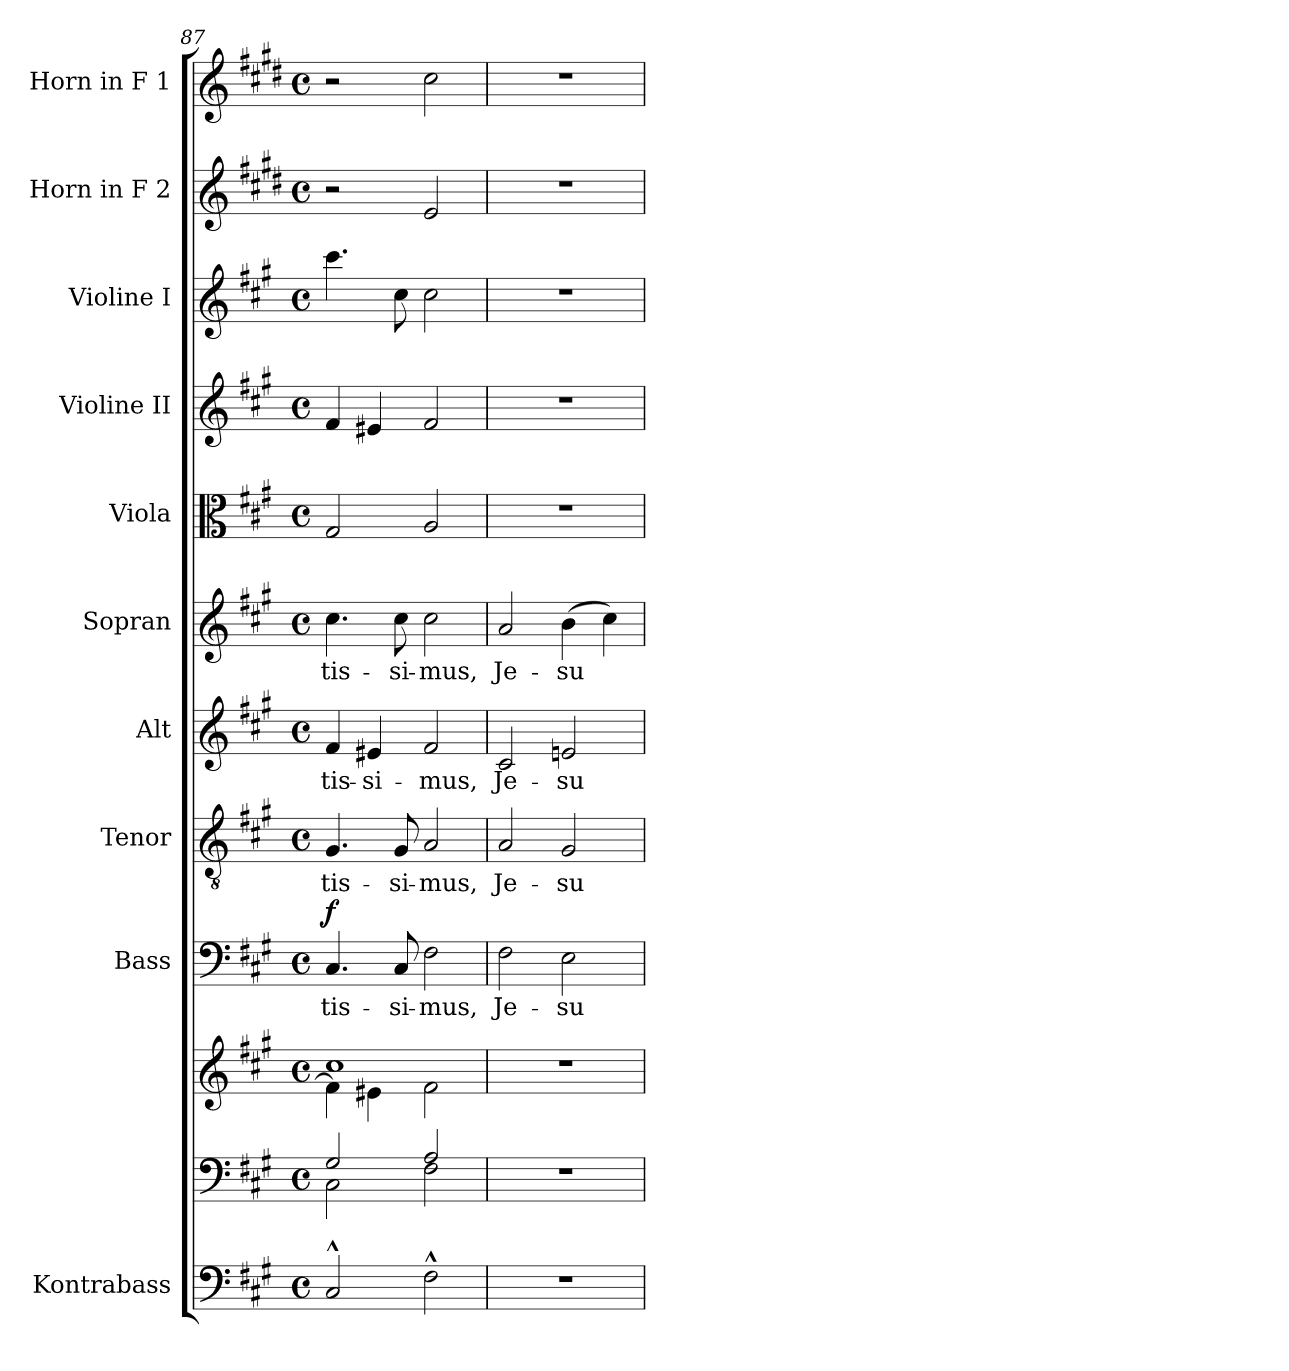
**kern	**kern	**kern	**kern	**text	**dynam	**kern	**text	**kern	**text	**kern	**text	**kern	**kern	**kern	**kern	**kern
*part11	*part10	*part10	*part9	*part9	*part9	*part8	*part8	*part7	*part7	*part6	*part6	*part5	*part4	*part3	*part2	*part1
*staff12	*staff11	*staff10	*staff9	*staff9	*staff9	*staff8	*staff8	*staff7	*staff7	*staff6	*staff6	*staff5	*staff4	*staff3	*staff2	*staff1
*I"Kontrabass	*	*	*I"Bass	*	*	*I"Tenor	*	*I"Alt	*	*I"Sopran	*	*I"Viola	*I"Violine II	*I"Violine I	*I"Horn in F 2	*I"Horn in F 1
*I'Kb.	*	*	*I'B.	*	*	*I'T.	*	*I'A.	*	*I'S.	*	*I'Vla.	*I'Vl. II	*I'Vl. I	*	*
*clefF4	*clefF4	*clefG2	*clefF4	*	*	*clefGv2	*	*clefG2	*	*clefG2	*	*clefC3	*clefG2	*clefG2	*clefG2	*clefG2
*ITrd7c12	*	*	*	*	*	*	*	*	*	*	*	*	*	*	*ITrd4c7	*ITrd4c7
*k[f#c#g#]	*k[f#c#g#]	*k[f#c#g#]	*k[f#c#g#]	*	*	*k[f#c#g#]	*	*k[f#c#g#]	*	*k[f#c#g#]	*	*k[f#c#g#]	*k[f#c#g#]	*k[f#c#g#]	*k[f#c#g#]	*k[f#c#g#]
*A:	*A:	*A:	*A:	*	*	*A:	*	*A:	*	*A:	*	*A:	*A:	*A:	*A:	*A:
*M4/4	*M4/4	*M4/4	*M4/4	*	*	*M4/4	*	*M4/4	*	*M4/4	*	*M4/4	*M4/4	*M4/4	*M4/4	*M4/4
*met(c)	*met(c)	*met(c)	*met(c)	*	*	*met(c)	*	*met(c)	*	*met(c)	*	*met(c)	*met(c)	*met(c)	*met(c)	*met(c)
=87	=87	=87	=87	=87	=87	=87	=87	=87	=87	=87	=87	=87	=87	=87	=87	=87
*	*^	*^	*	*	*	*	*	*	*	*	*	*	*	*	*	*
!	!	!	!	!	!	!LO:LY:b	!LO:DY:a	!	!LO:LY:b	!	!LO:LY:b	!	!LO:LY:b	!	!	!	!	!
2CC#^^>/	2G#/	2C#\	1cc#	4f#\]	4.C#/	-tis-	f	4.G#/	-tis-	4f#/	-tis-	4.cc#\	-tis-	2G#/	4f#/	4.ccc#\	2r	2r
!	!	!	!	!	!	!	!	!	!	!	!LO:LY:b	!	!	!	!	!	!	!
.	.	.	.	4e#X\	.	.	.	.	.	4e#X/	-si-	.	.	.	4e#X/	.	.	.
!	!	!	!	!	!	!LO:LY:b	!	!	!LO:LY:b	!	!	!	!LO:LY:b	!	!	!	!	!
.	.	.	.	.	8C#/	-si-	.	8G#/	-si-	.	.	8cc#\	-si-	.	.	8cc#\	.	.
!	!	!	!	!	!	!LO:LY:b	!	!	!LO:LY:b	!	!LO:LY:b	!	!LO:LY:b	!	!	!	!	!
2FF#^^>\	2A/	2F#\	.	2f#\	2F#\	-mus,	.	2A/	-mus,	2f#/	-mus,	2cc#\	-mus,	2A/	2f#/	2cc#\	2A/	2f#\
=88	=88	=88	=88	=88	=88	=88	=88	=88	=88	=88	=88	=88	=88	=88	=88	=88	=88	=88
!	!	!	!	!	!	!LO:LY:b	!	!	!LO:LY:b	!	!LO:LY:b	!	!LO:LY:b	!	!	!	!	!
*	*v	*v	*	*	*	*	*	*	*	*	*	*	*	*	*	*	*	*
*	*	*v	*v	*	*	*	*	*	*	*	*	*	*	*	*	*	*
1r	1r	1r	2F#\	Je-	.	2A/	Je-	2c#/	Je-	2a/	Je-	1r	1r	1r	1r	1r
!	!	!	!	!LO:LY:b	!	!	!LO:LY:b	!	!LO:LY:b	!	!LO:LY:b	!	!	!	!	!
.	.	.	2E\	-su	.	2G#/	-su	2en/	-su	(>4b\	-su	.	.	.	.	.
.	.	.	.	.	.	.	.	.	.	4cc#\)	.	.	.	.	.	.
=	=	=	=	=	=	=	=	=	=	=	=	=	=	=	=	=
*-	*-	*-	*-	*-	*-	*-	*-	*-	*-	*-	*-	*-	*-	*-	*-	*-
